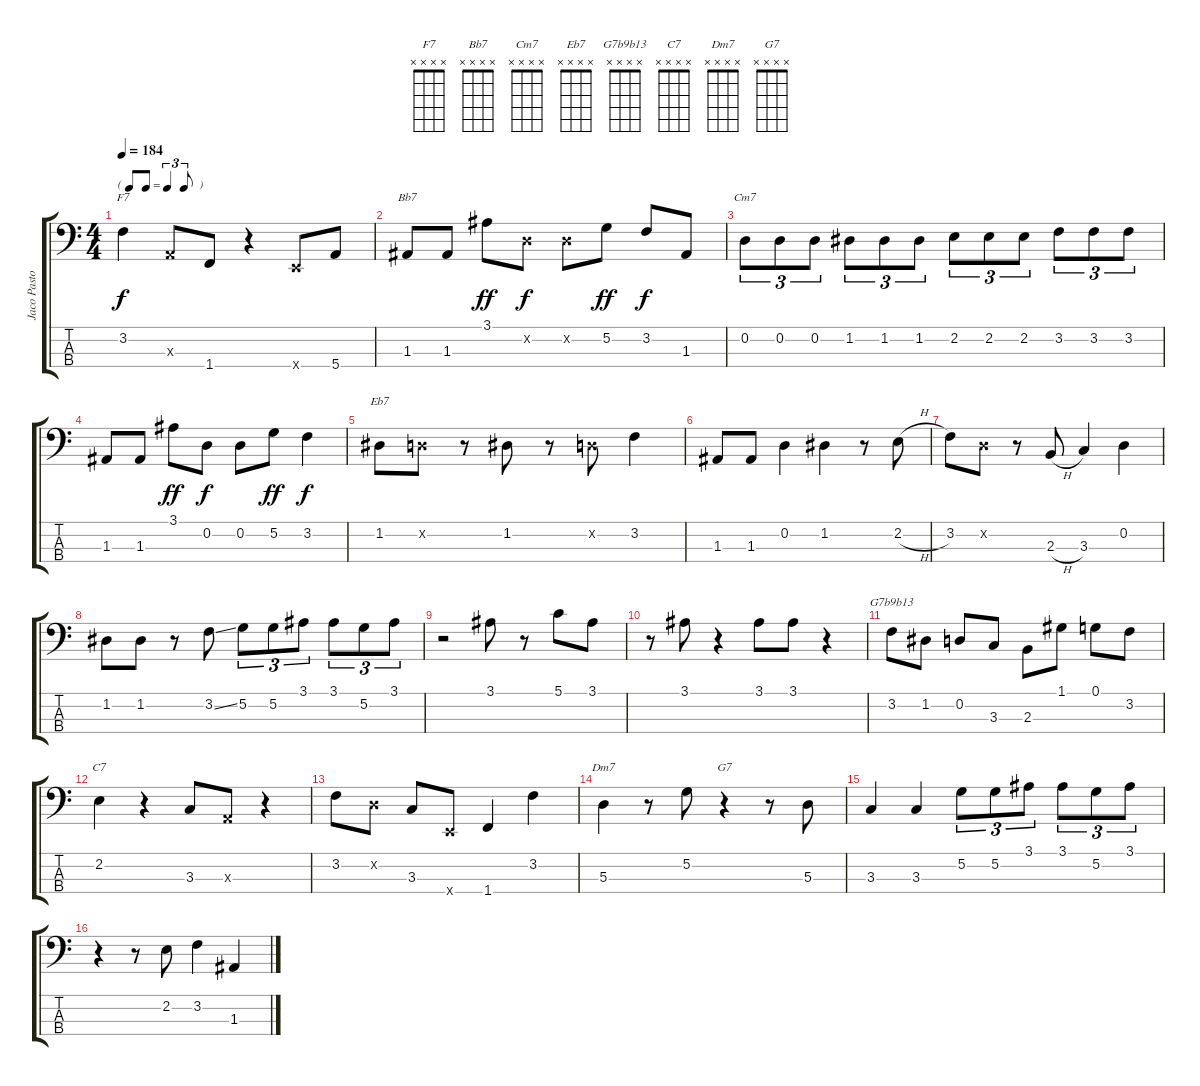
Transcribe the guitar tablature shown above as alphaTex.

\track ("Jaco Pastorius" "Jaco Pasto") {instrument fretlessbass}
\staff {score tabs}
\tuning (G2 D2 A1 E1) {hide}
\chord ("F7" x x x x) {firstfret 0}
\chord ("Bb7" x x x x) {firstfret 0}
\chord ("Cm7" x x x x) {firstfret 0}
\chord ("Eb7" x x x x) {firstfret 0}
\chord ("G7b9b13" x x x x) {firstfret 0}
\chord ("C7" x x x x) {firstfret 0}
\chord ("Dm7" x x x x) {firstfret 0}
\chord ("G7" x x x x) {firstfret 0}
\ts (4 4)
\tf triplet8th
\tempo 184
\clef f4
\ks c
3.2.4{ch "F7" dy f} 0.3{x}.8 1.4.8 r.4 0.4{x}.8 5.4.8 |
1.3.8{ch "Bb7"} 1.3.8 3.1.8{dy ff} 0.2{x}.8{dy f} 0.2{x}.8 5.2.8{dy ff} 3.2.8{dy f} 1.3.8 |
0.2.8{tu (3 2) ch "Cm7"} 0.2.8{tu (3 2)} 0.2.8{tu (3 2)} 1.2.8{tu (3 2)} 1.2.8{tu (3 2)} 1.2.8{tu (3 2)} 2.2.8{tu (3 2)} 2.2.8{tu (3 2)} 2.2.8{tu (3 2)} 3.2.8{tu (3 2)} 3.2.8{tu (3 2)} 3.2.8{tu (3 2)} |
1.3.8 1.3.8 3.1.8{dy ff} 0.2.8{dy f} 0.2.8 5.2.8{dy ff} 3.2.4{dy f} |
1.2.8{ch "Eb7"} 0.2{x}.8 r.8 1.2.8 r.8 0.2{x}.8 3.2.4 |
1.3.8 1.3.8 0.2.4 1.2.4 r.8 2.2{h}.8 |
3.2.8 0.2{x}.8 r.8 2.3{h}.8 3.3.4 0.2.4 |
1.2.8 1.2.8 r.8 3.2{ss}.8 5.2.8{tu (3 2)} 5.2.8{tu (3 2)} 3.1.8{tu (3 2)} 3.1.8{tu (3 2)} 5.2.8{tu (3 2)} 3.1.8{tu (3 2)} |
r.2 3.1.8 r.8 5.1.8 3.1.8 |
r.8 3.1.8 r.4 3.1.8 3.1.8 r.4 |
3.2.8{ch "G7b9b13"} 1.2.8 0.2.8 3.3.8 2.3.8 1.1.8 0.1.8 3.2.8 |
2.2.4{ch "C7"} r.4 3.3.8 0.3{x}.8 r.4 |
3.2.8 0.2{x}.8 3.3.8 0.4{x}.8 1.4.4 3.2.4 |
5.3.4{ch "Dm7"} r.8 5.2.8 r.4{ch "G7"} r.8 5.3.8 |
3.3.4 3.3.4 5.2.8{tu (3 2)} 5.2.8{tu (3 2)} 3.1.8{tu (3 2)} 3.1.8{tu (3 2)} 5.2.8{tu (3 2)} 3.1.8{tu (3 2)} |
r.4 r.8 2.2.8 3.2.4 1.3.4
